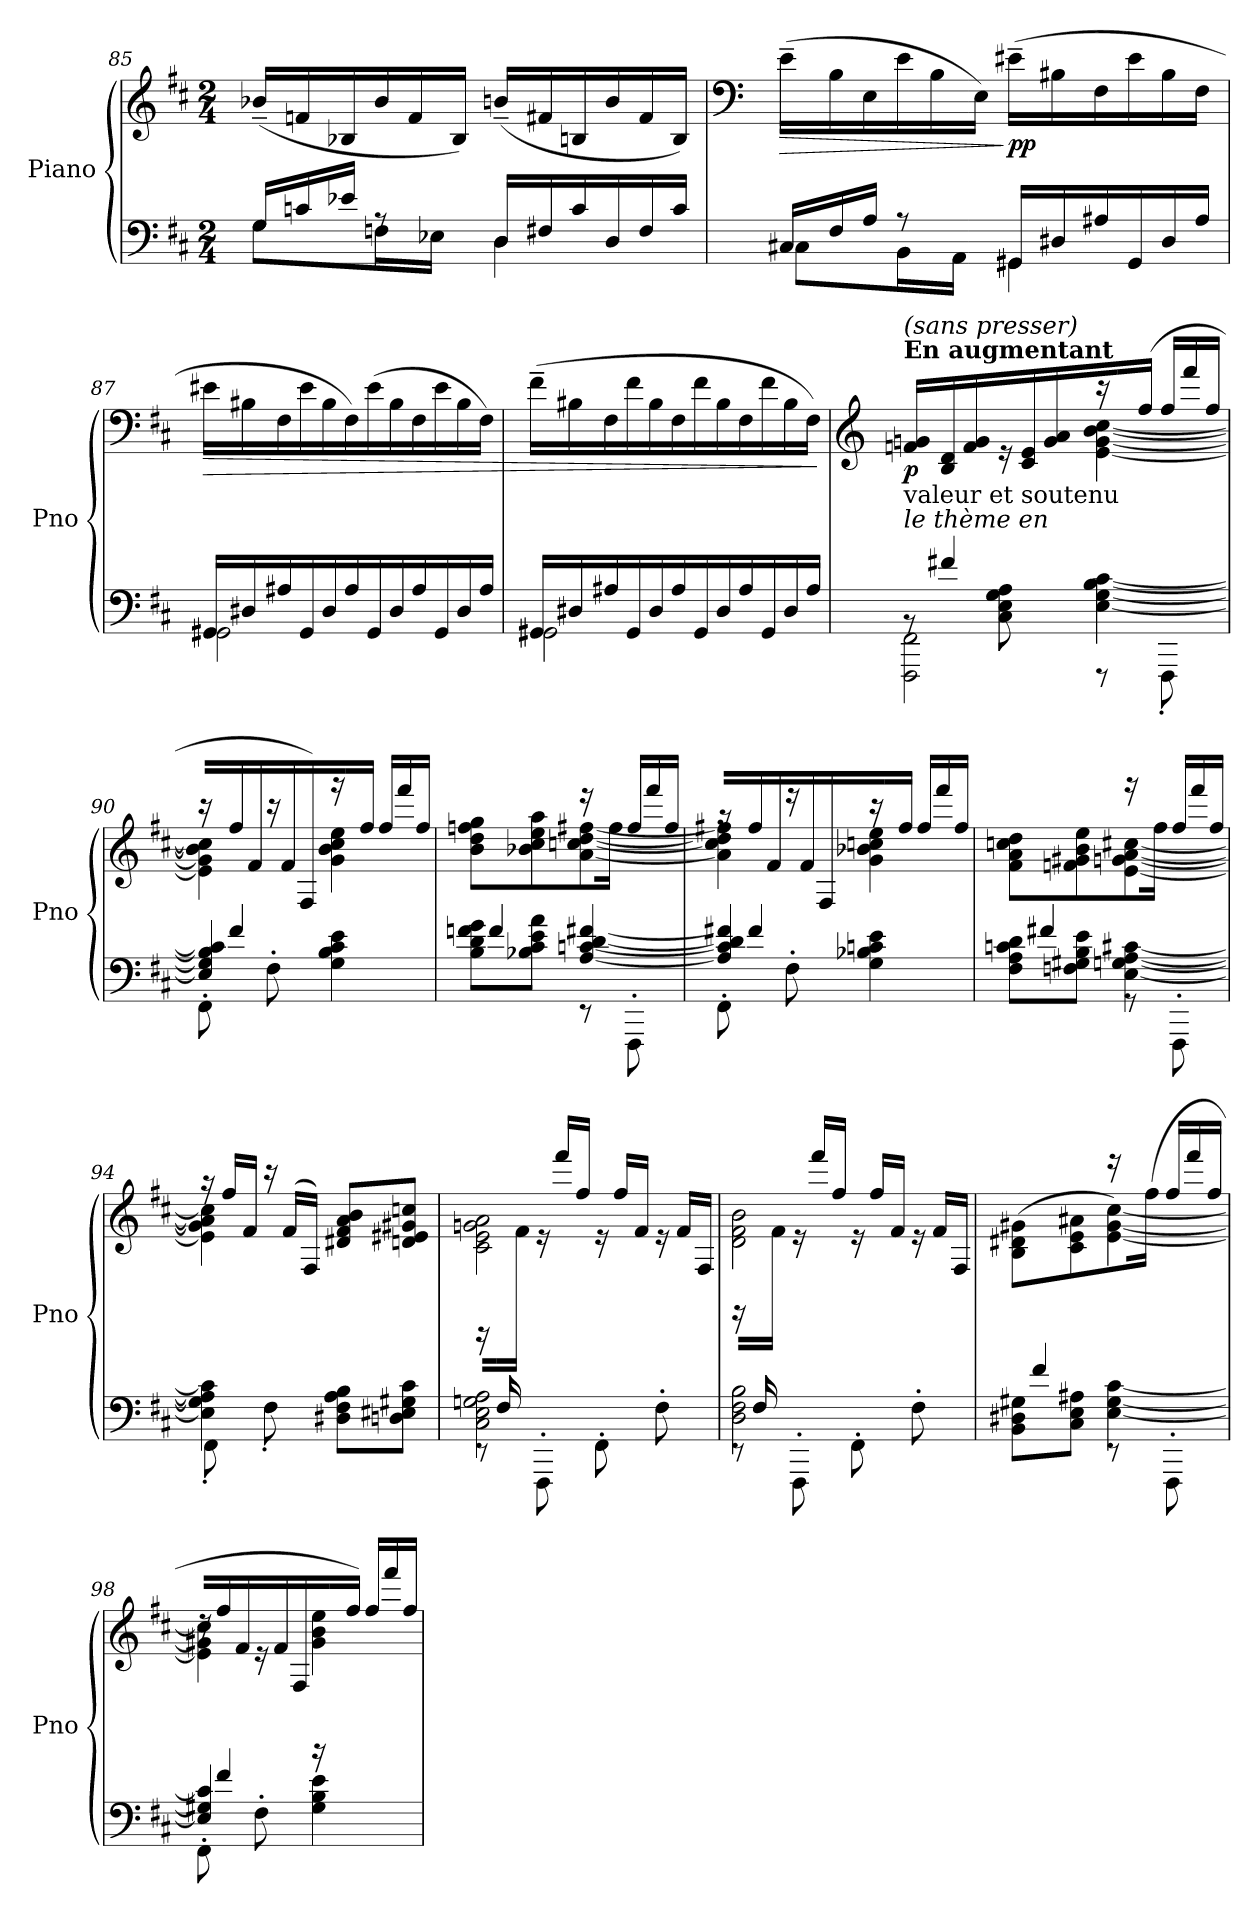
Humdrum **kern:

**kern	**kern	**dynam
*part1	*part1	*part1
*staff2	*staff1	*staff1/2
*I"Piano	*	*
*I'Pno	*	*
*clefF4	*clefG2	*
*k[f#c#]	*k[f#c#]	*
*M2/4	*M2/4	*
*Xtuplet	*Xtuplet	*
=85	=85	=85
*^	*	*
!	!	!	!LO:DY:b
!	!	!	!LO:DY:n=1:b
24G/LL	8G\L	(<24b-X~/LL	other-dynamics p
24cn/	.	24fn/	.
24e-X/JJ	.	24B-X/	.
8rA	16Fn\L	24b-/	.
.	.	24f/	.
.	16E-X\JJ	.	.
.	.	24B-/JJ)	.
24D/LL	4D\	(<24bn~/LL	.
24F#X/	.	24f#X/	.
24c/	.	24Bn/	.
24D/	.	24b/	.
24F#/	.	24f#/	.
24c/JJ	.	24B/JJ)	.
=86	=86	=86	=86
*	*	*clefF4	*
!	!	!	!LO:HP:b
24C#X/LL	8C#\L	(>24e~\LL	>
24F#/	.	24B\	.
24A/JJ	.	24E\	.
8rA	16BB\L	24e\	.
.	.	24B\	.
.	16AA\JJ	.	.
.	.	24E\JJ)	.
!	!	!	!LO:DY:n=1:b
24GG#X/LL	4GG#\	(>24e#X~\LL	] pp
24D#X/	.	24B#X\	.
24A#X/	.	24F#\	.
24GG#/	.	24e#\	.
24D#/	.	24B#\	.
24A#/JJ	.	24F#\JJ	.
!!LO:LB:g=z
=87	=87	=87	=87
!	!	!	!LO:HP:b
24GG#X/LL	2GG#\	24e#X\LL	>
24D#X/	.	24B#X\	.
24A#X/	.	24F#\	.
24GG#/	.	24e#\	.
24D#/	.	24B#\	.
24A#/	.	24F#\)	.
24GG#/	.	(>24e#\	.
24D#/	.	24B#\	.
24A#/	.	24F#\	.
24GG#/	.	24e#\	.
24D#/	.	24B#\	.
24A#/JJ	.	24F#\JJ)	.
=88	=88	=88	=88
24GG#X/LL	2GG#\	(>24f#~\LL	.
24D#X/	.	24B#X\	.
24A#X/	.	24F#\	.
24GG#/	.	24f#\	.
24D#/	.	24B#\	.
24A#/	.	24F#\	.
24GG#/	.	24f#\	.
24D#/	.	24B#\	.
24A#/	.	24F#\	.
24GG#/	.	24f#\	.
24D#/	.	24B#\	.
24A#/JJ	.	24F#\JJ)	.
*v	*v	*	*
.	.	]
=89	=89	=89
*	*clefG2	*
*^	*^	*
*	*^	*	*	*
*	*	*^	*	*	*
!	!	!	!	!LO:TX:a:B:t=En augmentant	!	!
!	!	!	!	!LO:TX:a:i:t=(sans presser)	!	!
!LO:TX:a:i:t=le thème en	!	!	!	!	!	!
!LO:TX:a:t=valeur et soutenu	!	!	!	!	!	!
!	!	!	!	!	!	!LO:DY:b
24%7ryy	8rBB	2FFF#\ 2FF#\	4ryy	24fn/ 24gn/LL	4ryy	p
.	.	.	.	24B/ 24d/	.	.
.	.	.	.	24f/ 24g/JJ	.	.
.	8C#\ 8E\ 8G\ 8A\	.	.	24r	.	.
.	.	.	.	24c#/ 24e/LL	.	.
.	.	.	.	24g/ 24a/JJ	.	.
.	8rFFF	.	[4E\ [4G\ [4B\ [4c#\	24rccc	[4e\ [4g\ [4b\ [4cc#\	.
24f#X/LL	.	.	.	24ryy	.	.
6ryy	.	.	.	(>24ff#\JJ	.	.
.	8FFF#'\	.	.	24ff#/LL	.	.
.	.	.	.	24fff#/	.	.
.	.	.	.	24ff#/JJ	.	.
*	*	*v	*v	*	*	*
!!LO:LB:g=z	!!
=90	=90	=90	=90	=90	=90
24%7ryy	4E/] 4G/] 4B/] 4c#/]	8FF#'\	24r	4e\] 4g\] 4b\] 4cc#\]	.
.	.	.	24ff#/LL	.	.
.	.	.	24f#/JJ	.	.
.	.	8F#'\	24r	.	.
.	.	.	24f#/LL	.	.
.	.	.	24F#/JJ)	.	.
.	4G\ 4B\ 4c#\ 4e\	4ryy	24rggg	4g\ 4b\ 4cc#\ 4ee\	.
(>24f#/LL	.	.	24ryy	.	.
6ryy	.	.	24ff#\JJ	.	.
.	.	.	24ff#/LL	.	.
.	.	.	24fff#/	.	.
.	.	.	24ff#/JJ)	.	.
=91	=91	=91	=91	=91	=91
24%7ryy	8B\ 8d\ 8fn\ 8g\L	4ryy	8b\ 8dd\ 8ffn\ 8gg\L	4ryy	.
.	8B-X\ 8c#\ 8e\ 8a\J	.	8b-X\ 8cc#\ 8ee\ 8aa\J	.	.
.	[4A/ [4cn/ [4d/ [4f#X/	8r	24reee	[4a\ [4ccn\ [4dd\ [4ff#X\	.
(>24f#/LL	.	.	24ryy	.	.
6ryy	.	.	24ff#\JJ	.	.
.	.	8FFF#'\	24ff#/LL	.	.
.	.	.	24fff#/	.	.
.	.	.	24ff#/JJ	.	.
=92	=92	=92	=92	=92	=92
24%7ryy	4A/] 4c/] 4d/] 4f#X/]	8FF#'\	24raa	4a\] 4cc\] 4dd\] 4ff#X\]	.
.	.	.	24ff#/LL	.	.
.	.	.	24f#/JJ	.	.
.	.	8F#'\	24r	.	.
.	.	.	24f#/LL	.	.
.	.	.	24F#/JJ)	.	.
.	4G\ 4B-X\ 4cn\ 4e\	4ryy	24rccc	4g\ 4b-X\ 4ccn\ 4ee\	.
(>24f#/LL	.	.	24ryy	.	.
6ryy	.	.	24ff#\JJ	.	.
.	.	.	24ff#/LL	.	.
.	.	.	24fff#/	.	.
.	.	.	24ff#/JJ)	.	.
!!LO:LB:g=z	!!
=93	=93	=93	=93	=93	=93
24%7ryy	8F#\ 8A\ 8cn\ 8d\L	4ryy	8f#\ 8a\ 8ccn\ 8dd\L	4ryy	.
.	8Fn\ 8G#X\ 8B\ 8e\J	.	8fn\ 8g#X\ 8b\ 8ee\J	.	.
.	[4E\ [4Gn\ [4A\ [4c#X\	8rGG	24rggg	[4e\ [4gn\ [4a\ [4cc#X\	.
(>24f#X/LL	.	.	24ryy	.	.
6ryy	.	.	24ff#\JJ	.	.
.	.	8FFF#'\	24ff#/LL	.	.
.	.	.	24fff#/	.	.
.	.	.	24ff#/JJ	.	.
*	*v	*v	*	*	*
=94	=94	=94	=94	=94
4E\] 4G\] 4A\] 4c#\]	8FF#'\	24raa	4e\] 4g\] 4a\] 4cc#\]	.
.	.	24ff#/LL	.	.
.	.	24f#/JJ	.	.
.	8F#'\	24r	.	.
.	.	(>24f#/LL	.	.
.	.	24F#/JJ)	.	.
8D#X\ 8F#\ 8A\ 8B\L	4ryy	8d#X/ 8f#/ 8a/ 8b/L	4ryy	.
8Dn\ 8E#X\ 8G#X\ 8c#\J	.	8dn/ 8e#X/ 8g#X/ 8ccn/J	.	.
=95	=95	=95	=95	=95
*	*^	*	*	*
24ryy	2C#\ 2E\ 2Gn\ 2A\	8rEE	24rAAA	2c#\ 2e\ 2gn\ 2a\)	.
(>24F#/LL	.	.	24ryy	.	.
12%5ryy	.	.	24f#\JJ	.	.
.	.	8FFF#'\	24re	.	.
.	.	.	24fff#/LL	.	.
.	.	.	24ff#/JJ	.	.
.	.	8FF#'\	24re	.	.
.	.	.	24ff#/LL	.	.
.	.	.	24f#/JJ	.	.
.	.	8F#'\	24re	.	.
.	.	.	24f#/LL	.	.
.	.	.	24F#/JJ)	.	.
!!LO:LB:g=z	!!
=96	=96	=96	=96	=96	=96
24ryy	2D\ 2F#\ 2B\	8rEE	24rEE	2d\ 2f#\ 2b\	.
(>24F#/LL	.	.	24ryy	.	.
12%5ryy	.	.	24f#\JJ	.	.
.	.	8FFF#'\	24re	.	.
.	.	.	24fff#/LL	.	.
.	.	.	24ff#/JJ	.	.
.	.	8FF#'\	24re	.	.
.	.	.	24ff#/LL	.	.
.	.	.	24f#/JJ	.	.
.	.	8F#'\	24re	.	.
.	.	.	24f#/LL	.	.
.	.	.	24F#/JJ)	.	.
=97	=97	=97	=97	=97	=97
!	!	!	!	!	!LO:DY:b
!	!	!	!	!	!LO:DY:n=1:b
24%7ryy	8BB\ 8D#X\ 8G#X\L	4ryy	(>8B\ 8d#X\ 8g#X\L	4ryy	other-dynamics f
.	8C#\ 8E\ 8A#X\J	.	8c#\ 8e\ 8a#X\J	.	.
.	[4E\ [4G#\ [4c#\	8rEE	24reee	[4e\ [4g#\ [4cc#\)	.
24f#/LL	.	.	24ryy	.	.
6ryy	.	.	(>24ff#\JJ	.	.
.	.	8FFF#'\	24ff#/LL	.	.
.	.	.	24fff#/	.	.
.	.	.	24ff#/JJ	.	.
=98	=98	=98	=98	=98	=98
24%7ryy	4E/] 4G#X/] 4c#/]	8FF#'\	24rdd	4e\] 4g#X\] 4cc#\]	.
.	.	.	24ff#/LL	.	.
.	.	.	24f#/JJ	.	.
.	.	8F#'\	24re	.	.
.	.	.	24f#/LL	.	.
.	.	.	24F#/JJ	.	.
.	4G#\ 4B\ 4e\	4ryy	24rAAA	4g#\ 4b\ 4ee\	.
24f#/LL	.	.	24ryy	.	.
6ryy	.	.	24ff#\JJ)	.	.
.	.	.	24ff#/LL	.	.
.	.	.	24fff#/	.	.
.	.	.	24ff#/JJ	.	.
*v	*v	*v	*	*	*
*	*v	*v	*
=	=	=
*-	*-	*-
